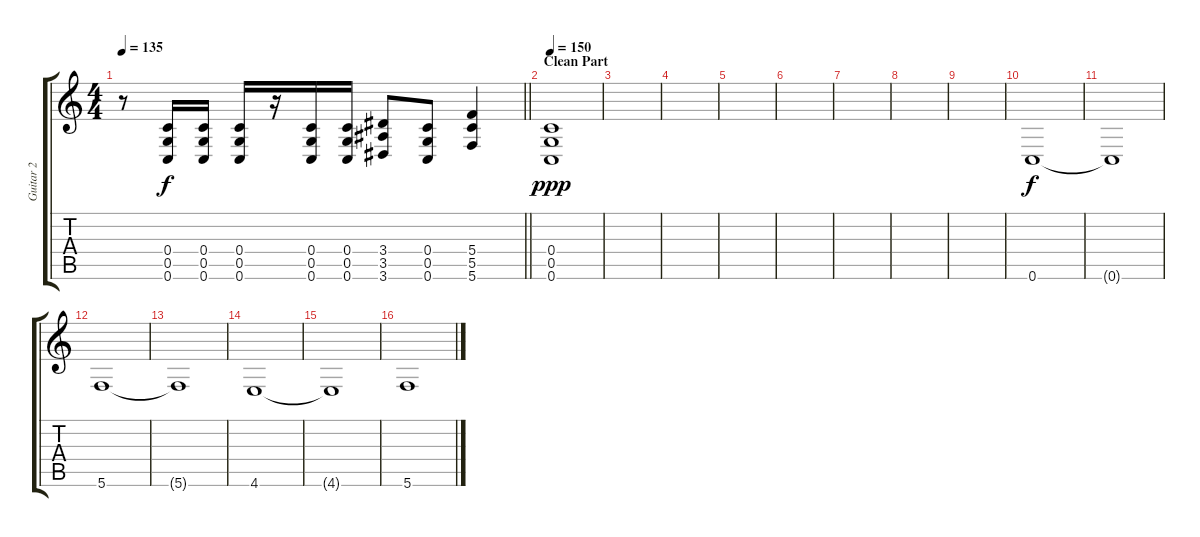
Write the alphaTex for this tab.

\track ("Guitar 2" "Guitar 2") {instrument distortionguitar}
\staff {score tabs}
\tuning (D4 A3 F3 C3 G2 C2) {hide}
\ts (4 4)
\tempo 135
\clef g2
\barLineRight lightlight
\ks c
r.8{dy f} (0.4 0.5 0.6).16 (0.4 0.5 0.6).16 (0.4 0.5 0.6).16 r.16 (0.4 0.5 0.6).16 (0.4 0.5 0.6).16 (3.4 3.5 3.6).8 (0.4 0.5 0.6).8 (5.4 5.5 5.6).4 |
\section ("" "Clean Part")
\tempo 135
\tempo 150
(0.4 0.5 0.6).1{dy ppp volume 0 instrument acousticguitarnylon} |
|
|
|
|
|
|
|
0.6.1{dy f volume 13} |
0.6{t}.1 |
5.6.1 |
5.6{t}.1 |
4.6.1 |
4.6{t}.1 |
5.6.1
